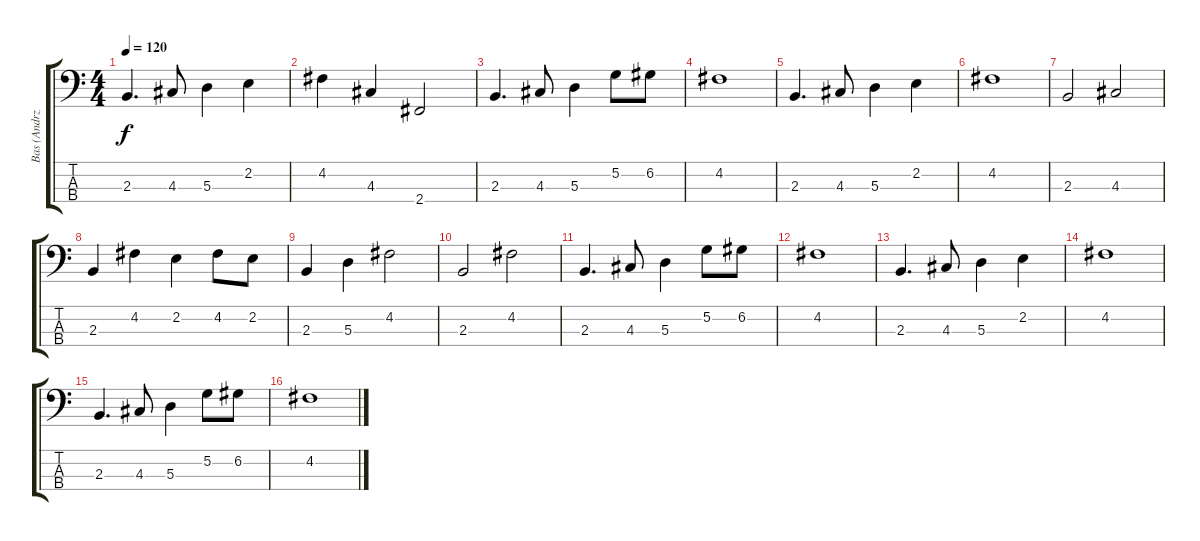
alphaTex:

\track ("Bas (Andrzej Stagraczyński)" "Bas (Andrz") {instrument electricbassfinger}
\staff {score tabs}
\tuning (G2 D2 A1 E1) {hide}
\ts (4 4)
\tempo 120
\clef f4
\ks c
2.3.4{d dy f} 4.3.8 5.3.4 2.2.4 |
4.2.4 4.3.4 2.4.2 |
2.3.4{d} 4.3.8 5.3.4 5.2.8 6.2.8 |
4.2.1 |
2.3.4{d} 4.3.8 5.3.4 2.2.4 |
4.2.1 |
2.3.2 4.3.2 |
2.3.4 4.2.4 2.2.4 4.2.8 2.2.8 |
2.3.4 5.3.4 4.2.2 |
2.3.2 4.2.2 |
2.3.4{d} 4.3.8 5.3.4 5.2.8 6.2.8 |
4.2.1 |
2.3.4{d} 4.3.8 5.3.4 2.2.4 |
4.2.1 |
2.3.4{d} 4.3.8 5.3.4 5.2.8 6.2.8 |
4.2.1
